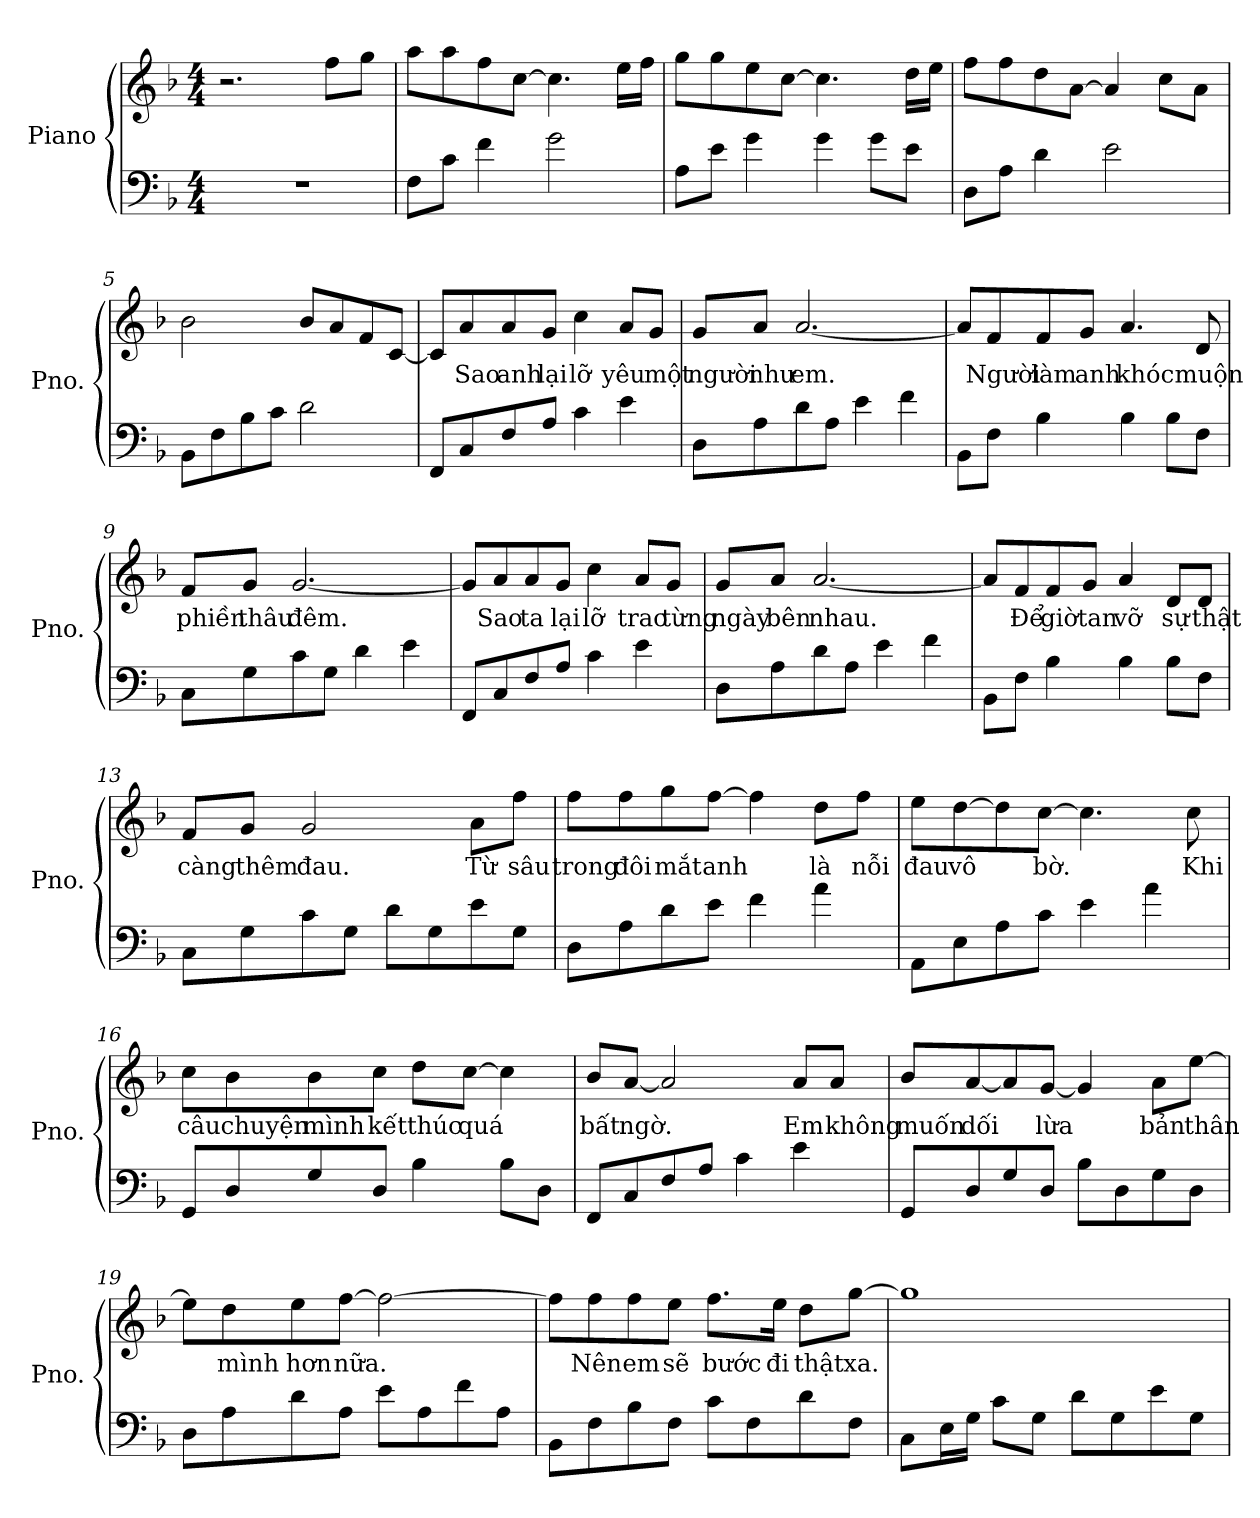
**kern	**kern	**text
*part1	*part1	*part1
*staff2	*staff1	*staff1
*I"Piano	*	*
*I'Pno.	*	*
*clefF4	*clefG2	*
*k[b-]	*k[b-]	*
*M4/4	*M4/4	*
*MM80	*MM80	*
=1	=1	=1
1r	2.r	.
.	8ff\L	.
.	8gg\J	.
=2	=2	=2
8F\L	8aa\L	.
8c\J	8aa\	.
4f\	8ff\	.
.	[8cc\J	.
2g\	4.cc\]	.
.	16ee\LL	.
.	16ff\JJ	.
=3	=3	=3
8A\L	8gg\L	.
8e\J	8gg\	.
4g\	8ee\	.
.	[8cc\J	.
4g\	4.cc\]	.
8g\L	.	.
8e\J	16dd\LL	.
.	16ee\JJ	.
=4	=4	=4
8D\L	8ff\L	.
8A\J	8ff\	.
4d\	8dd\	.
.	[8a\J	.
2e\	4a/]	.
.	8cc\L	.
.	8a\J	.
=5	=5	=5
8BB-\L	2b-\	.
8F\	.	.
8B-\	.	.
8c\J	.	.
2d\	8b-/L	.
.	8a/	.
.	8f/	.
.	[8c/J	.
!!LO:LB:g=z
=6	=6	=6
8FF/L	8c/L]	.
!	!	!LO:LY:b
8C/	8a/	Sao
!	!	!LO:LY:b
8F/	8a/	anh
!	!	!LO:LY:b
8A/J	8g/J	lại
!	!	!LO:LY:b
4c\	4cc\	lỡ
!	!	!LO:LY:b
4e\	8a/L	yêu
!	!	!LO:LY:b
.	8g/J	một
=7	=7	=7
!	!	!LO:LY:b
8D\L	8g/L	người
!	!	!LO:LY:b
8A\	8a/J	như
!	!	!LO:LY:b
8d\	[2.a/	em.
8A\J	.	.
4e\	.	.
4f\	.	.
=8	=8	=8
8BB-\L	8a/L]	.
!	!	!LO:LY:b
8F\J	8f/	Người
!	!	!LO:LY:b
4B-\	8f/	làm
!	!	!LO:LY:b
.	8g/J	anh
!	!	!LO:LY:b
4B-\	4.a/	khóc
8B-\L	.	.
!	!	!LO:LY:b
8F\J	8d/	muộn
!!LO:LB:g=z
=9	=9	=9
!	!	!LO:LY:b
8C\L	8f/L	phiền
!	!	!LO:LY:b
8G\	8g/J	thâu
!	!	!LO:LY:b
8c\	[2.g/	đêm.
8G\J	.	.
4d\	.	.
4e\	.	.
=10	=10	=10
8FF/L	8g/L]	.
!	!	!LO:LY:b
8C/	8a/	Sao
!	!	!LO:LY:b
8F/	8a/	ta
!	!	!LO:LY:b
8A/J	8g/J	lại
!	!	!LO:LY:b
4c\	4cc\	lỡ
!	!	!LO:LY:b
4e\	8a/L	trao
!	!	!LO:LY:b
.	8g/J	từng
=11	=11	=11
!	!	!LO:LY:b
8D\L	8g/L	ngày
!	!	!LO:LY:b
8A\	8a/J	bên
!	!	!LO:LY:b
8d\	[2.a/	nhau.
8A\J	.	.
4e\	.	.
4f\	.	.
!!LO:LB:g=z
=12	=12	=12
8BB-\L	8a/L]	.
!	!	!LO:LY:b
8F\J	8f/	Để
!	!	!LO:LY:b
4B-\	8f/	giờ
!	!	!LO:LY:b
.	8g/J	tan
!	!	!LO:LY:b
4B-\	4a/	vỡ
!	!	!LO:LY:b
8B-\L	8d/L	sự
!	!	!LO:LY:b
8F\J	8d/J	thật
=13	=13	=13
!	!	!LO:LY:b
8C\L	8f/L	càng
!	!	!LO:LY:b
8G\	8g/J	thêm
!	!	!LO:LY:b
8c\	2g/	đau.
8G\J	.	.
8d\L	.	.
8G\	.	.
!	!	!LO:LY:b
8e\	8a\L	Từ
!	!	!LO:LY:b
8G\J	8ff\J	sâu
=14	=14	=14
!	!	!LO:LY:b
8D\L	8ff\L	trong
!	!	!LO:LY:b
8A\	8ff\	đôi
!	!	!LO:LY:b
8d\	8gg\	mắt
!	!	!LO:LY:b
8e\J	[8ff\J	anh
4f\	4ff\]	.
!	!	!LO:LY:b
4a\	8dd\L	là
!	!	!LO:LY:b
.	8ff\J	nỗi
!!LO:LB:g=z
=15	=15	=15
!	!	!LO:LY:b
8AA\L	8ee\L	đau
!	!	!LO:LY:b
8E\	[8dd\	vô
8A\	8dd\]	.
!	!	!LO:LY:b
8c\J	[8cc\J	bờ.
4e\	4.cc\]	.
4a\	.	.
!	!	!LO:LY:b
.	8cc\	Khi
=16	=16	=16
!	!	!LO:LY:b
8GG/L	8cc\L	câu
!	!	!LO:LY:b
8D/	8b-\	chuyện
!	!	!LO:LY:b
8G/	8b-\	mình
!	!	!LO:LY:b
8D/J	8cc\J	kết
!	!	!LO:LY:b
4B-\	8dd\L	thúc
!	!	!LO:LY:b
.	[8cc\J	quá
8B-\L	4cc\]	.
8D\J	.	.
!!LO:PB:g=z
=17	=17	=17
!	!	!LO:LY:b
8FF/L	8b-/L	bất
!	!	!LO:LY:b
8C/	[8a/J	ngờ.
8F/	2a/]	.
8A/J	.	.
4c\	.	.
!	!	!LO:LY:b
4e\	8a/L	Em
!	!	!LO:LY:b
.	8a/J	không
=18	=18	=18
!	!	!LO:LY:b
8GG/L	8b-/L	muốn
!	!	!LO:LY:b
8D/	[8a/	dối
8G/	8a/]	.
!	!	!LO:LY:b
8D/J	[8g/J	lừa
8B-\L	4g/]	.
8D\	.	.
!	!	!LO:LY:b
8G\	8a\L	bản
!	!	!LO:LY:b
8D\J	[8ee\J	thân
=19	=19	=19
8D\L	8ee\L]	.
!	!	!LO:LY:b
8A\	8dd\	mình
!	!	!LO:LY:b
8d\	8ee\	hơn
!	!	!LO:LY:b
8A\J	[8ff\J	nữa.
8e\L	2ff\_	.
8A\	.	.
8f\	.	.
8A\J	.	.
!!LO:LB:g=z
=20	=20	=20
8BB-\L	8ff\L]	.
!	!	!LO:LY:b
8F\	8ff\	Nên
!	!	!LO:LY:b
8B-\	8ff\	em
!	!	!LO:LY:b
8F\J	8ee\J	sẽ
!	!	!LO:LY:b
8c\L	8.ff\L	bước
8F\	.	.
!	!	!LO:LY:b
.	16ee\Jk	đi
!	!	!LO:LY:b
8d\	8dd\L	thật
!	!	!LO:LY:b
8F\J	[8gg\J	xa.
=21	=21	=21
8C\L	1gg]	.
16E\L	.	.
16G\JJ	.	.
8c\L	.	.
8G\J	.	.
8d\L	.	.
8G\	.	.
8e\	.	.
8G\J	.	.
=	=	=
*-	*-	*-
